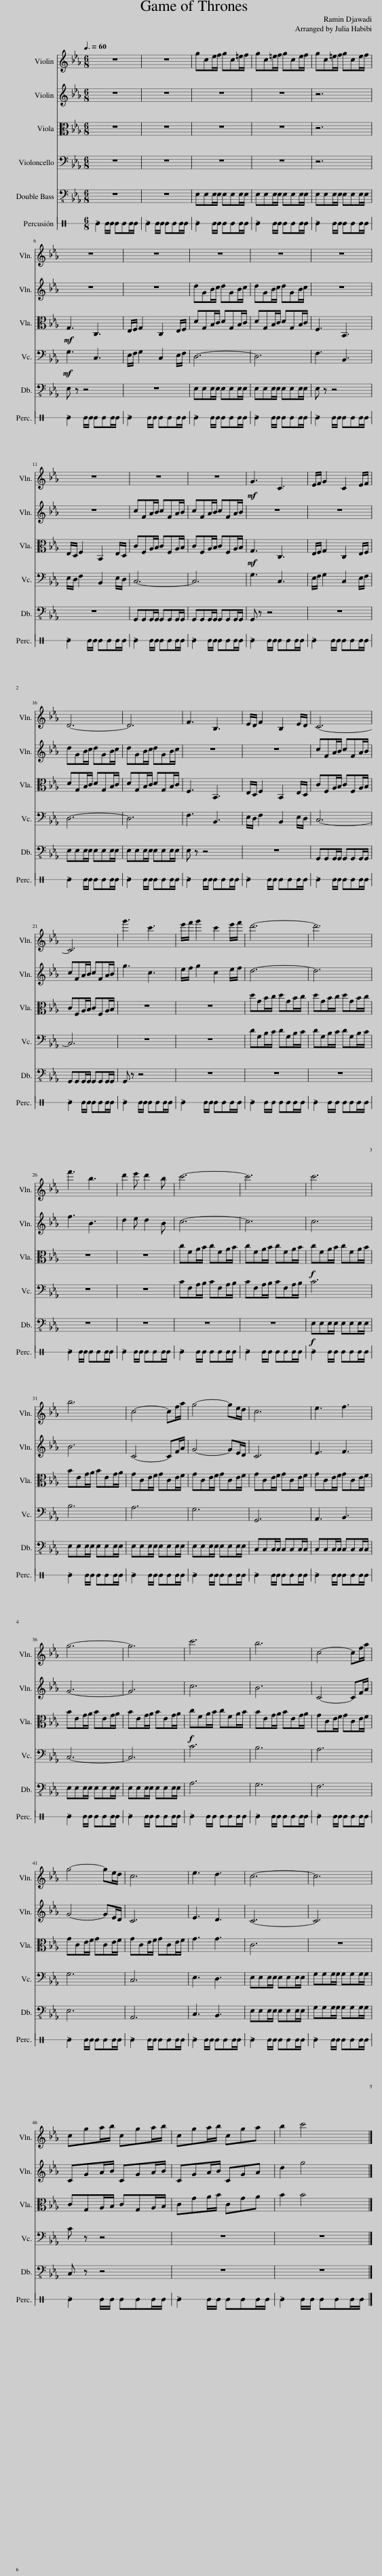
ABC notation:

X:1
%%score 1 2 3 4 5 6
L:1/8
Q:3/8=60
M:6/8
I:linebreak $
K:Eb
V:1 treble
V:2 treble
V:3 alto
V:4 bass
V:5 bass-8
V:6 perc stafflines=1
K:none
V:1
 z6 | z6 | gce/f/ gc=e/f/ | gc=e/f/ gce/f/ | gc=e/f/ gce/f/ |$ %5
 z6 | z6 | z6 | z6 | z6 |$ %10
 z6 | z6 | z6 |!mf! G3 C3 | E/F/ G2 C2 E/F/ |$ %15
 D6- | D6 | F3 B,3 | E/D/ F2 B,2 E/D/ | C6- |$ %20
 C6 | g'3 c'3 | e'/f'/ g'2 c'2 e'/f'/ | d'6- | d'6 |$ %25
 f'3 b3 | d'2 e' d'2 b | c'6- | c'6 | c'6 |$ %30
 b6 | c4- cf/a/ | g4- ge/d/ | c6 | e3 f3 |$ %35
 g6- | g6 | c'6 | b6 | c4- cf/a/ |$ %40
 g4- ge/d/ | c6 | e3 d3 | c6- | c6 |$ %45
 cga/b/ cga/b/ | cga/b/ cga | b2 c'4 |] %48
V:2
 z6 | z6 | z6 | z6 | z6 |$ %5
 z6 | z6 | dGB/c/ dGB/c/ | dGB/c/ dGB/c/ | z6 |$ %10
 z6 | cFA/B/ cFA/B/ | cFA/B/ cFA/B/ | z6 | z6 |$ %15
 dGB/c/ dGB/c/ | dGB/c/ dGB/c/ | z6 | z6 | cFA/B/ cFA/B/ |$ %20
 cFA/B/ cFA/B/ | g3 c3 | e/f/ g2 c2 e/f/ | d6- | d6 |$ %25
 f3 B3 | d2 e d2 B | c6- | c6 | c6 |$ %30
 B6 | C4- CF/A/ | G4- GE/D/ | C6 | E3 F3 |$ %35
 G6- | G6 | c6 | B6 | C4- CF/A/ |$ %40
 G4- GE/D/ | C6 | E3 D3 | C6- | C6 |$ %45
 CGA/B/ CGA/B/ | CGA/B/ CGA | d2 g4 |] %48
V:3
 z6 | z6 | z6 | z6 | z6 |$ %5
!mf! G,3 C,3 | E,/F,/ G,2 C,2 E,/F,/ | DG,B,/C/ DG,B,/C/ | DG,B,/C/ DG,B,/C/ | F,3 B,,3 |$ %10
 E,/D,/ F,2 B,,2 E,/D,/ | CF,A,/B,/ CF,A,/B,/ | CF,A,/B,/ CF,A,/B,/ |!mf! G,3 C,3 | E,/F,/ G,2 C,2 E,/F,/ |$ %15
 DG,B,/C/ DG,B,/C/ | DG,B,/C/ DG,B,/C/ | F,3 B,,3 | E,/D,/ F,2 B,,2 E,/D,/ | CF,A,/B,/ CF,A,/B,/ |$ %20
 CF,A,/B,/ CF,A,/B,/ | z6 | z6 | dGB/c/ dGB/c/ | dGB/c/ dGB/c/ |$ %25
 z6 | z6 | cFA/B/ cFA/B/ | cFA/B/ cFA/B/ |!f! cFA/B/ cFA/B/ |$ %30
 BEG/A/ BEG/A/ | GCE/F/ GCE/F/ | GCE/F/ GCE/F/ | GCE/F/ GCE/F/ | GCE/F/ GCE/F/ |$ %35
 BEG/A/ BEG/A/ | BEG/A/ BEG/A/ |!f! cFA/B/ cFA/B/ | BEG/A/ BEG/A/ | GCE/F/ GCE/F/ |$ %40
 GCE/F/ GCE/F/ | GCE/F/ GCE/F/ | G3 G3 | C6 | z6 |$ %45
 CG,A,/B,/ CG,A,/B,/ | CGA/B/ CGA | B2 B4 |] %48
V:4
 z6 | z6 | z6 | z6 | z6 |$ %5
!mf! G,3 C,3 | E,/F,/ G,2 C,2 E,/F,/ | D,6- | D,6 | F,3 B,,3 |$ %10
 E,/D,/ F,2 B,,2 E,/D,/ | C,6- | C,6 | G,3 C,3 | E,/F,/ G,2 C,2 E,/F,/ |$ %15
 D,6- | D,6 | F,3 B,,3 | E,/D,/ F,2 B,,2 E,/D,/ | C,6- |$ %20
 C,6 | z6 | z6 | DG,B,/C/ DG,B,/C/ | DG,B,/C/ DG,B,/C/ |$ %25
 z6 | z6 | CF,A,/B,/ CF,A,/B,/ | CF,A,/B,/ CF,A,/B,/ | C6 |$ %30
 B,6 | A,6 | G,6 | G,,6 | A,,3 B,,3 |$ %35
 C,6- | C,6 | C6 | B,6 | A,6 |$ %40
 G,6 | C,6 | E,3 D,3 | E,E,E,/E,/ E,E,E,/E,/ | G,G,G,/G,/ G,G,G,/G,/ |$ %45
 C z z4 | z6 | z6 |] %48
V:5
 z6 | z6 | E,E,E,/E,/ E,E,E,/E,/ | E,E,E,/E,/ E,E,E,/E,/ | E,E,E,/E,/ E,E,E,/E,/ |$ %5
 E, z z4 | z6 | E,E,E,/E,/ E,E,E,/E,/ | E,E,E,/E,/ E,E,E,/E,/ | E, z z4 |$ %10
 z6 | G,,G,,G,,/G,,/ G,,G,,G,,/G,,/ | G,,G,,G,,/G,,/ G,,G,,G,,/G,,/ | G,, z z4 | z6 |$ %15
 E,E,E,/E,/ E,E,E,/E,/ | E,E,E,/E,/ E,E,E,/E,/ | E, z z4 | z6 | G,,G,,G,,/G,,/ G,,G,,G,,/G,,/ |$ %20
 G,,G,,G,,/G,,/ G,,G,,G,,/G,,/ | G,, z z4 | z6 | z6 | z6 |$ %25
 z6 | z6 | z6 | z6 |!f! E,E,E,/E,/ E,E,E,/E,/ |$ %30
 E,E,E,/E,/ E,E,E,/E,/ | E,E,E,/E,/ E,E,E,/E,/ | E,E,E,/E,/ E,E,E,/E,/ | C,C,C,/C,/ C,C,C,/C,/ | C,C,C,/C,/ C,C,C,/C,/ |$ %35
 E,E,E,/E,/ E,E,E,/E,/ | E,E,E,/E,/ E,E,E,/E,/ | A,6 | G,6 | F,6 |$ %40
 E,6 | A,,6 | C,3 B,,3 | E,E,E,/E,/ E,E,E,/E,/ | G,G,G,/G,/ G,G,G,/G,/ |$ %45
 C, z z4 | z6 | z6 |] %48
V:6
[K:C] E2 E/E/ EEE/E/ | E2 E/E/ EEE/E/ | E2 E/E/ EEE/E/ | E2 E/E/ EEE/E/ | E2 E/E/ EEE/E/ |$ %5
 E2 E/E/ EEE/E/ | E2 E/E/ EEE/E/ | E2 E/E/ EEE/E/ | E2 E/E/ EEE/E/ | E2 E/E/ EEE/E/ |$ %10
 E2 E/E/ EEE/E/ | E2 E/E/ EEE/E/ | E2 E/E/ EEE/E/ | E2 E/E/ EEE/E/ | E2 E/E/ EEE/E/ |$ %15
 E2 E/E/ EEE/E/ | E2 E/E/ EEE/E/ | E2 E/E/ EEE/E/ | E2 E/E/ EEE/E/ | E2 E/E/ EEE/E/ |$ %20
 E2 E/E/ EEE/E/ | E2 E/E/ EEE/E/ | E2 E/E/ EEE/E/ | E2 E/E/ EEE/E/ | E2 E/E/ EEE/E/ |$ %25
 E2 E/E/ EEE/E/ | E2 E/E/ EEE/E/ | E2 E/E/ EEE/E/ | E2 E/E/ EEE/E/ | E2 E/E/ EEE/E/ |$ %30
 E2 E/E/ EEE/E/ | E2 E/E/ EEE/E/ | E2 E/E/ EEE/E/ | E2 E/E/ EEE/E/ | E2 E/E/ EEE/E/ |$ %35
 E2 E/E/ EEE/E/ | E2 E/E/ EEE/E/ | E2 E/E/ EEE/E/ | E2 E/E/ EEE/E/ | E2 E/E/ EEE/E/ |$ %40
 E2 E/E/ EEE/E/ | E2 E/E/ EEE/E/ | E2 E/E/ EEE/E/ | E2 E/E/ EEE/E/ | E2 E/E/ EEE/E/ |$ %45
 E2 E/E/ EEE/E/ | E2 E/E/ EEE/E/ | E2 E/E/ EEE/E/ |] %48
